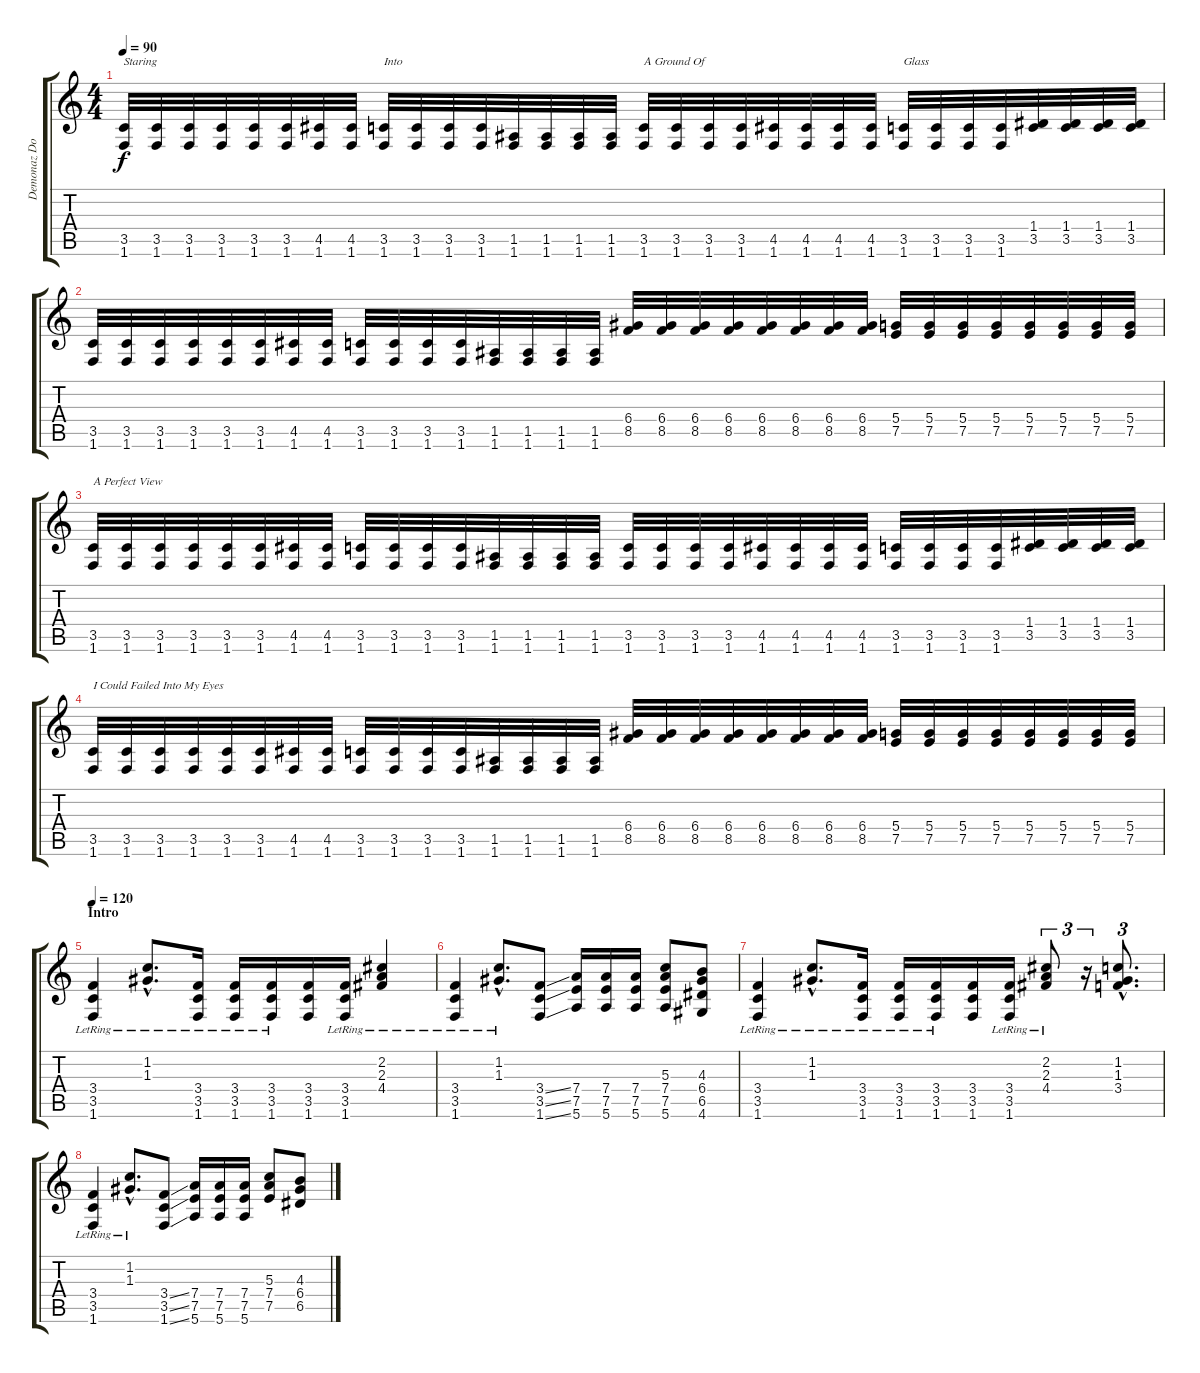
\track ("Demonaz Doom Occulta" "Demonaz Do") {instrument distortionguitar}
\staff {score tabs}
\tuning (E4 B3 G3 D3 A2 E2) {hide}
\ts (4 4)
\tempo 90
\clef g2
\ks c
(3.5 1.6).32{txt "Staring " dy f} (3.5 1.6).32 (3.5 1.6).32 (3.5 1.6).32 (3.5 1.6).32 (3.5 1.6).32 (4.5 1.6).32 (4.5 1.6).32 (3.5 1.6).32{txt "Into "} (3.5 1.6).32 (3.5 1.6).32 (3.5 1.6).32 (1.5 1.6).32 (1.5 1.6).32 (1.5 1.6).32 (1.5 1.6).32 (3.5 1.6).32{txt "A Ground Of "} (3.5 1.6).32 (3.5 1.6).32 (3.5 1.6).32 (4.5 1.6).32 (4.5 1.6).32 (4.5 1.6).32 (4.5 1.6).32 (3.5 1.6).32{txt "Glass"} (3.5 1.6).32 (3.5 1.6).32 (3.5 1.6).32 (1.4 3.5).32 (1.4 3.5).32 (1.4 3.5).32 (1.4 3.5).32 |
(3.5 1.6).32 (3.5 1.6).32 (3.5 1.6).32 (3.5 1.6).32 (3.5 1.6).32 (3.5 1.6).32 (4.5 1.6).32 (4.5 1.6).32 (3.5 1.6).32 (3.5 1.6).32 (3.5 1.6).32 (3.5 1.6).32 (1.5 1.6).32 (1.5 1.6).32 (1.5 1.6).32 (1.5 1.6).32 (6.4 8.5).32 (6.4 8.5).32 (6.4 8.5).32 (6.4 8.5).32 (6.4 8.5).32 (6.4 8.5).32 (6.4 8.5).32 (6.4 8.5).32 (5.4 7.5).32 (5.4 7.5).32 (5.4 7.5).32 (5.4 7.5).32 (5.4 7.5).32 (5.4 7.5).32 (5.4 7.5).32 (5.4 7.5).32 |
(3.5 1.6).32{txt "A Perfect View "} (3.5 1.6).32 (3.5 1.6).32 (3.5 1.6).32 (3.5 1.6).32 (3.5 1.6).32 (4.5 1.6).32 (4.5 1.6).32 (3.5 1.6).32 (3.5 1.6).32 (3.5 1.6).32 (3.5 1.6).32 (1.5 1.6).32 (1.5 1.6).32 (1.5 1.6).32 (1.5 1.6).32 (3.5 1.6).32 (3.5 1.6).32 (3.5 1.6).32 (3.5 1.6).32 (4.5 1.6).32 (4.5 1.6).32 (4.5 1.6).32 (4.5 1.6).32 (3.5 1.6).32 (3.5 1.6).32 (3.5 1.6).32 (3.5 1.6).32 (1.4 3.5).32 (1.4 3.5).32 (1.4 3.5).32 (1.4 3.5).32 |
(3.5 1.6).32{txt "I Could Failed Into My Eyes"} (3.5 1.6).32 (3.5 1.6).32 (3.5 1.6).32 (3.5 1.6).32 (3.5 1.6).32 (4.5 1.6).32 (4.5 1.6).32 (3.5 1.6).32 (3.5 1.6).32 (3.5 1.6).32 (3.5 1.6).32 (1.5 1.6).32 (1.5 1.6).32 (1.5 1.6).32 (1.5 1.6).32 (6.4 8.5).32 (6.4 8.5).32 (6.4 8.5).32 (6.4 8.5).32 (6.4 8.5).32 (6.4 8.5).32 (6.4 8.5).32 (6.4 8.5).32 (5.4 7.5).32 (5.4 7.5).32 (5.4 7.5).32 (5.4 7.5).32 (5.4 7.5).32 (5.4 7.5).32 (5.4 7.5).32 (5.4 7.5).32 |
\section ("" "Intro")
\tempo 120
(3.4{lr} 3.5{lr} 1.6{lr}).4 (1.2{hac lr} 1.3{hac lr}).8{d} (3.4{lr} 3.5{lr} 1.6{lr}).16 (3.4{lr} 3.5{lr} 1.6{lr}).16 (3.4{lr} 3.5{lr} 1.6{lr}).16 (3.4 3.5 1.6).16 (3.4{lr} 3.5{lr} 1.6{lr}).16 (2.2 2.3 4.4{lr}).4 |
(3.4{lr} 3.5{lr} 1.6{lr}).4 (1.2{hac lr} 1.3{hac lr}).8{d} (3.4{ss} 3.5{ss} 1.6{ss}).8 (7.4 7.5 5.6).16 (7.4 7.5 5.6).16 (7.4 7.5 5.6).16 (5.3 7.4 7.5 5.6).8 (4.3 6.4 6.5 4.6).8 |
(3.4{lr} 3.5{lr} 1.6{lr}).4 (1.2{hac lr} 1.3{hac lr}).8{d} (3.4{lr} 3.5{lr} 1.6{lr}).16 (3.4{lr} 3.5{lr} 1.6{lr}).16 (3.4{lr} 3.5{lr} 1.6{lr}).16 (3.4 3.5 1.6).16 (3.4{lr} 3.5{lr} 1.6{lr}).16 (2.2{lr} 2.3{lr} 4.4).8{tu (3 2)} r.16{tu (3 2)} (1.2{hac} 1.3{hac} 3.4{hac}).8{d tu (3 2)} |
(3.4{lr} 3.5{lr} 1.6{lr}).4 (1.2{hac lr} 1.3{hac lr}).8{d} (3.4{ss} 3.5{ss} 1.6{ss}).8 (7.4 7.5 5.6).16 (7.4 7.5 5.6).16 (7.4 7.5 5.6).16 (5.3 7.4 7.5).8 (4.3 6.4 6.5).8
